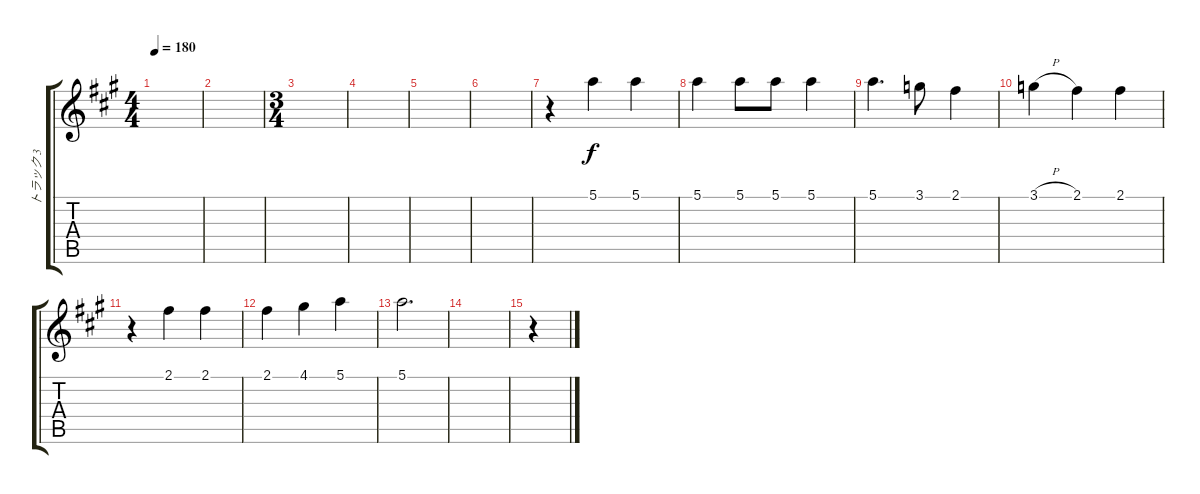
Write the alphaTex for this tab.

\track ("トラック 3" "トラック 3") {instrument overdrivenguitar}
\staff {score tabs}
\tuning (E4 B3 G3 D3 A2 E2) {hide}
\ts (4 4)
\tempo 180
\clef g2
\ks a
|
|
\ts (3 4)
|
|
|
|
r.4 5.1.4 5.1.4 |
5.1.4 5.1.8 5.1.8 5.1.4 |
5.1.4{d} 3.1.8 2.1.4 |
3.1{h}.4 2.1.4 2.1.4 |
r.4 2.1.4 2.1.4 |
2.1.4 4.1.4 5.1.4 |
5.1.2{d} |
|
r.4
